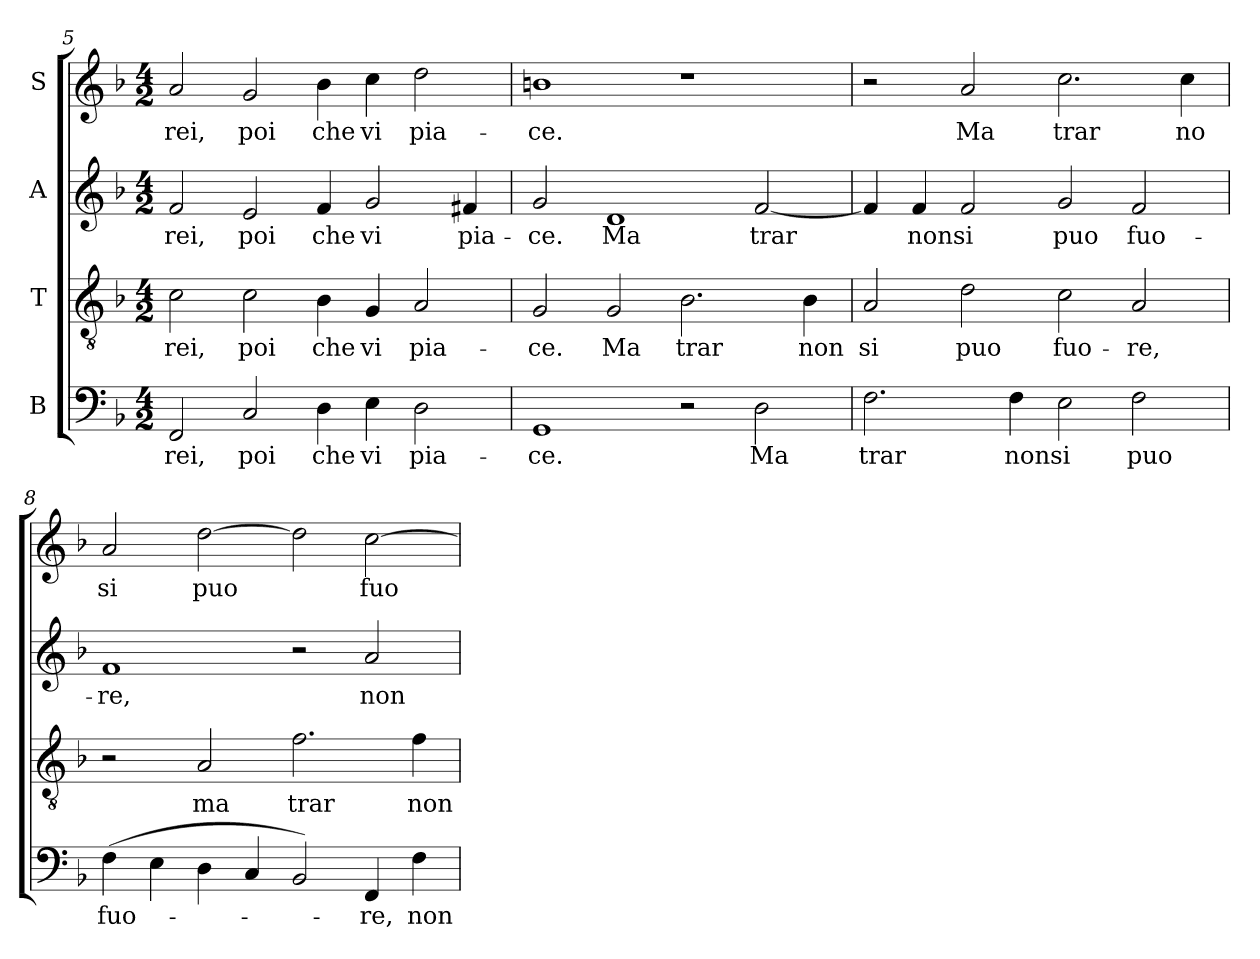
**kern	**text	**kern	**text	**kern	**text	**kern	**text
*part4	*part4	*part3	*part3	*part2	*part2	*part1	*part1
*staff4	*staff4	*staff3	*staff3	*staff2	*staff2	*staff1	*staff1
*I"B	*	*I"T	*	*I"A	*	*I"S	*
*clefF4	*	*clefGv2	*	*clefG2	*	*clefG2	*
*k[b-]	*	*k[b-]	*	*k[b-]	*	*k[b-]	*
*F:	*	*F:	*	*F:	*	*F:	*
*M4/2	*	*M4/2	*	*M4/2	*	*M4/2	*
=5	=5	=5	=5	=5	=5	=5	=5
!	!LO:LY:b:cj	!	!LO:LY:b:cj	!	!LO:LY:b:cj	!	!LO:LY:b:cj
2FF/	-rei,	2c\	-rei,	2f/	-rei,	2a/	-rei,
!	!LO:LY:b:cj	!	!LO:LY:b:cj	!	!LO:LY:b:cj	!	!LO:LY:b:cj
2C/	poi	2c\	poi	2e/	poi	2g/	poi
!	!LO:LY:b:cj	!	!LO:LY:b:cj	!	!LO:LY:b:cj	!	!LO:LY:b:cj
4D\	che	4B-\	che	4f/	che	4b-\	che
!	!LO:LY:b:cj	!	!LO:LY:b:cj	!	!LO:LY:b:cj	!	!LO:LY:b:cj
4E\	vi	4G/	vi	2g/	vi	4cc\	vi
!	!LO:LY:b:cj	!	!LO:LY:b:cj	!	!	!	!LO:LY:b:cj
2D\	pia-	2A/	pia-	.	.	2dd\	pia-
!	!	!	!	!	!LO:LY:b:cj	!	!
.	.	.	.	4f#X/	pia-	.	.
!!LO:LB:g=z
=6	=6	=6	=6	=6	=6	=6	=6
!	!LO:LY:b:cj	!	!LO:LY:b:cj	!	!LO:LY:b:cj	!	!LO:LY:b:cj
1GG	-ce.	2G/	-ce.	2g/	-ce.	1bn	-ce.
!	!	!	!LO:LY:b:cj	!	!LO:LY:b:cj	!	!
.	.	2G/	Ma	1d	Ma	.	.
!	!	!	!LO:LY:b:cj	!	!	!	!
2r	.	2.B-\	trar	.	.	1r	.
!	!LO:LY:b:cj	!	!	!	!LO:LY:b:cj	!	!
2D\	Ma	.	.	[<2f/	trar	.	.
!	!	!	!LO:LY:b:cj	!	!	!	!
.	.	4B-\	non	.	.	.	.
=7	=7	=7	=7	=7	=7	=7	=7
!	!LO:LY:b:cj	!	!LO:LY:b:cj	!	!	!	!
2.F\	trar	2A/	si	4f/]	.	2r	.
!	!	!	!	!	!LO:LY:b:cj	!	!
.	.	.	.	4f/	nonsi	.	.
!	!	!	!LO:LY:b:cj	!	!	!	!LO:LY:b:cj
.	.	2d\	puo	2f/	.	2a/	Ma
!	!LO:LY:b:cj	!	!	!	!	!	!
4F\	nonsi	.	.	.	.	.	.
!	!	!	!LO:LY:b:cj	!	!LO:LY:b:cj	!	!LO:LY:b:cj
2E\	.	2c\	fuo-	2g/	puo	2.cc\	trar
!	!LO:LY:b:cj	!	!LO:LY:b:cj	!	!LO:LY:b:cj	!	!
2F\	puo	2A/	-re,	2f/	fuo-	.	.
!	!	!	!	!	!	!	!LO:LY:b:cj
.	.	.	.	.	.	4cc\	no
=8	=8	=8	=8	=8	=8	=8	=8
!	!LO:LY:b:cj	!	!	!	!LO:LY:b:cj	!	!LO:LY:b:cj
(>4F\	fuo-	2r	.	1f	-re,	2a/	si
4E\	.	.	.	.	.	.	.
!	!	!	!LO:LY:b:cj	!	!	!	!LO:LY:b:cj
4D\	.	2A/	ma	.	.	[>2dd\	puo
4C/	.	.	.	.	.	.	.
!	!	!	!LO:LY:b:cj	!	!	!	!
2BB-/)	.	2.f\	trar	2r	.	2dd\]	.
!	!LO:LY:b:cj	!	!	!	!LO:LY:b:cj	!	!LO:LY:b:cj
4FF/	-re,	.	.	2a/	non	[>2cc\	fuo-
!	!LO:LY:b:cj	!	!LO:LY:b:cj	!	!	!	!
4F\	non	4f\	non	.	.	.	.
=	=	=	=	=	=	=	=
*-	*-	*-	*-	*-	*-	*-	*-
